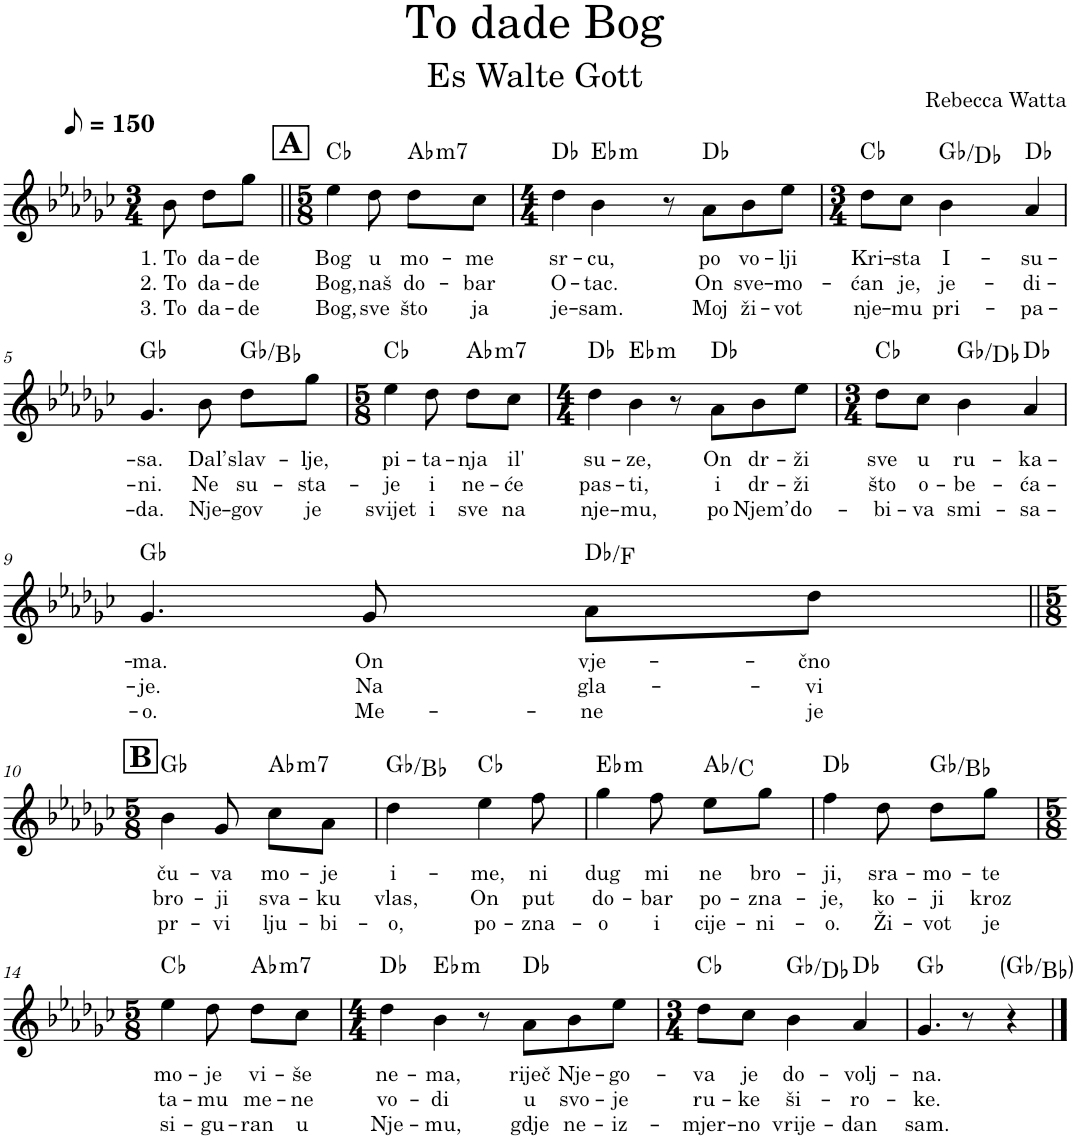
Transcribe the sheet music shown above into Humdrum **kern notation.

**kern	**text	**text	**text	**harte
*part1	*part1	*part1	*part1	*part1
*staff1	*staff1	*staff1	*staff1	*
*I"Piano, melodija	*	*	*	*
*I'Pno.	*	*	*	*
*clefG2	*	*	*	*
*k[b-e-a-d-g-c-]	*	*	*	*
*M3/4	*	*	*	*
*MM75	*	*	*	*
=1	=1	=1	=1	=1
!	!LO:LY:b	!LO:LY:b	!LO:LY:b	!
8b-\	1. To	2. To	3. To	.
!	!LO:LY:b	!LO:LY:b	!LO:LY:b	!
8dd-\L	da-	da-	da-	.
!	!LO:LY:b	!LO:LY:b	!LO:LY:b	!
8gg-\J	-de	-de	-de	.
!!LO:REH:place=s1:a:B:cj:fs=14:t=A
=2||	=2||	=2||	=2||	=2||
*M5/8	*	*	*	*
!	!LO:LY:b	!LO:LY:b	!LO:LY:b	!
4ee-\	Bog	Bog,	Bog,	Cb:maj
!	!LO:LY:b	!LO:LY:b	!LO:LY:b	!
8dd-\	u	naš	sve	.
!	!LO:LY:b	!LO:LY:b	!LO:LY:b	!LO:H:kt=m7
8dd-\L	mo-	do-	što	Ab:min7
!	!LO:LY:b	!LO:LY:b	!LO:LY:b	!LO:H:kt=N.C.
8cc-\J	-me	-bar	ja	N
=3	=3	=3	=3	=3
*M4/4	*	*	*	*
!	!LO:LY:b	!LO:LY:b	!LO:LY:b	!
4dd-\	sr-	O-	je-	Db:maj
!	!LO:LY:b	!LO:LY:b	!LO:LY:b	!LO:H:n=1:kt=m
!	!	!	!	!LO:H:n=2:kt=N.C.
4b-\	-cu,	-tac.	-sam.	Eb:min N
8r	.	.	.	.
!	!LO:LY:b	!LO:LY:b	!LO:LY:b	!
8a-\L	po	On	Moj	Db:maj
!	!LO:LY:b	!LO:LY:b	!LO:LY:b	!
8b-\	vo-	sve-	ži-	.
!	!LO:LY:b	!LO:LY:b	!LO:LY:b	!LO:H:kt=N.C.
8ee-\J	-lji	-mo-	-vot	N
=4	=4	=4	=4	=4
*M3/4	*	*	*	*
!	!LO:LY:b	!LO:LY:b	!LO:LY:b	!
8dd-\L	Kri-	-ćan	nje-	Cb:maj
!	!LO:LY:b	!LO:LY:b	!LO:LY:b	!
8cc-\J	-sta	je,	-mu	.
!	!LO:LY:b	!LO:LY:b	!LO:LY:b	!LO:H:n=2:kt=N.C.
4b-\	I-	je-	pri-	Gb:maj/5 N
!	!LO:LY:b	!LO:LY:b	!LO:LY:b	!
4a-/	-su-	-di-	-pa-	Db:maj
!!LO:LB:g=z
=5	=5	=5	=5	=5
!	!LO:LY:b	!LO:LY:b	!LO:LY:b	!LO:H:n=2:kt=N.C.
4.g-/	-sa.	-ni.	-da.	Gb:maj N
!	!LO:LY:b	!LO:LY:b	!LO:LY:b	!
8b-\	Dal’	Ne	Nje-	.
!	!LO:LY:b	!LO:LY:b	!LO:LY:b	!
8dd-\L	slav-	su-	-gov	Gb:maj/3
!	!LO:LY:b	!LO:LY:b	!LO:LY:b	!LO:H:kt=N.C.
8gg-\J	-lje,	-sta-	je	N
=6	=6	=6	=6	=6
*M5/8	*	*	*	*
!	!LO:LY:b	!LO:LY:b	!LO:LY:b	!
4ee-\	pi-	-je	svijet	Cb:maj
!	!LO:LY:b	!LO:LY:b	!LO:LY:b	!
8dd-\	-ta-	i	i	.
!	!LO:LY:b	!LO:LY:b	!LO:LY:b	!LO:H:kt=m7
8dd-\L	-nja	ne-	sve	Ab:min7
!	!LO:LY:b	!LO:LY:b	!LO:LY:b	!
8cc-\J	il'	-će	na	.
=7	=7	=7	=7	=7
*M4/4	*	*	*	*
!	!LO:LY:b	!LO:LY:b	!LO:LY:b	!
4dd-\	su-	pas-	nje-	Db:maj
!	!LO:LY:b	!LO:LY:b	!LO:LY:b	!LO:H:kt=m
4b-\	-ze,	-ti,	-mu,	Eb:min
8r	.	.	.	.
!	!LO:LY:b	!LO:LY:b	!LO:LY:b	!
8a-\L	On	i	po	Db:maj
!	!LO:LY:b	!LO:LY:b	!LO:LY:b	!LO:H:kt=N.C.
8b-\	dr-	dr-	Njem’	N
!	!LO:LY:b	!LO:LY:b	!LO:LY:b	!
8ee-\J	-ži	-ži	do-	.
=8	=8	=8	=8	=8
*M3/4	*	*	*	*
!	!LO:LY:b	!LO:LY:b	!LO:LY:b	!
8dd-\L	sve	što	-bi-	Cb:maj
!	!LO:LY:b	!LO:LY:b	!LO:LY:b	!
8cc-\J	u	o-	-va	.
!	!LO:LY:b	!LO:LY:b	!LO:LY:b	!
4b-\	ru-	-be-	smi-	Gb:maj/5
!	!LO:LY:b	!LO:LY:b	!LO:LY:b	!
4a-/	-ka-	-ća-	-sa-	Db:maj
!!LO:LB:g=z
=9	=9	=9	=9	=9
!	!LO:LY:b	!LO:LY:b	!LO:LY:b	!
4.g-/	-ma.	-je.	-o.	Gb:maj
!	!LO:LY:b	!LO:LY:b	!LO:LY:b	!
8g-/	On	Na	Me-	.
!	!LO:LY:b	!LO:LY:b	!LO:LY:b	!
8a-\L	vje-	gla-	-ne	Db:maj/3
!	!LO:LY:b	!LO:LY:b	!LO:LY:b	!
8dd-\J	-čno	-vi	je	.
!!LO:LB:g=z
!!LO:REH:place=s1:a:B:cj:fs=14:t=B
=10||	=10||	=10||	=10||	=10||
*M5/8	*	*	*	*
!	!LO:LY:b	!LO:LY:b	!LO:LY:b	!
4b-\	ču-	bro-	pr-	Gb:maj
!	!LO:LY:b	!LO:LY:b	!LO:LY:b	!LO:H:kt=N.C.
8g-/	-va	-ji	-vi	N
!	!LO:LY:b	!LO:LY:b	!LO:LY:b	!LO:H:kt=m7
8cc-\L	mo-	sva-	lju-	Ab:min7
!	!LO:LY:b	!LO:LY:b	!LO:LY:b	!
8a-\J	-je	-ku	-bi-	.
=11	=11	=11	=11	=11
!	!LO:LY:b	!LO:LY:b	!LO:LY:b	!LO:H:n=2:kt=N.C.
4dd-\	i-	vlas,	-o,	Gb:maj/3 N
!	!LO:LY:b	!LO:LY:b	!LO:LY:b	!
4ee-\	-me,	On	po-	Cb:maj
!	!LO:LY:b	!LO:LY:b	!LO:LY:b	!
8ff\	ni	put	-zna-	.
=12	=12	=12	=12	=12
!	!LO:LY:b	!LO:LY:b	!LO:LY:b	!LO:H:kt=m
4gg-\	dug	do-	-o	Eb:min
!	!LO:LY:b	!LO:LY:b	!LO:LY:b	!
8ff\	mi	-bar	i	.
!	!LO:LY:b	!LO:LY:b	!LO:LY:b	!
8ee-\L	ne	po-	cije-	Ab:maj/3
!	!LO:LY:b	!LO:LY:b	!LO:LY:b	!LO:H:kt=N.C.
8gg-\J	bro-	-zna-	-ni-	N
=13	=13	=13	=13	=13
!	!LO:LY:b	!LO:LY:b	!LO:LY:b	!
4ff\	-ji,	-je,	-o.	Db:maj
!	!LO:LY:b	!LO:LY:b	!LO:LY:b	!
8dd-\	sra-	ko-	Ži-	.
!	!LO:LY:b	!LO:LY:b	!LO:LY:b	!
8dd-\L	-mo-	-ji	-vot	Gb:maj/3
!	!LO:LY:b	!LO:LY:b	!LO:LY:b	!
8gg-\J	-te	kroz	je	.
!!LO:LB:g=z
=14	=14	=14	=14	=14
*M5/8	*	*	*	*
!	!LO:LY:b	!LO:LY:b	!LO:LY:b	!
4ee-\	mo-	ta-	si-	Cb:maj
!	!LO:LY:b	!LO:LY:b	!LO:LY:b	!LO:H:kt=N.C.
8dd-\	-je	-mu	-gu-	N
!	!LO:LY:b	!LO:LY:b	!LO:LY:b	!LO:H:kt=m7
8dd-\L	vi-	me-	-ran	Ab:min7
!	!LO:LY:b	!LO:LY:b	!LO:LY:b	!
8cc-\J	-še	-ne	u	.
=15	=15	=15	=15	=15
*M4/4	*	*	*	*
!	!LO:LY:b	!LO:LY:b	!LO:LY:b	!LO:H:n=2:kt=N.C.
4dd-\	ne-	vo-	Nje-	Db:maj N
!	!LO:LY:b	!LO:LY:b	!LO:LY:b	!LO:H:kt=m
4b-\	-ma,	-di	-mu,	Eb:min
8r	.	.	.	.
!	!LO:LY:b	!LO:LY:b	!LO:LY:b	!
8a-\L	riječ	u	gdje	Db:maj
!	!LO:LY:b	!LO:LY:b	!LO:LY:b	!
8b-\	Nje-	svo-	ne-	.
!	!LO:LY:b	!LO:LY:b	!LO:LY:b	!
8ee-\J	-go-	-je	-iz-	.
=16	=16	=16	=16	=16
*M3/4	*	*	*	*
!	!LO:LY:b	!LO:LY:b	!LO:LY:b	!
8dd-\L	-va	ru-	-mjer-	Cb:maj
!	!LO:LY:b	!LO:LY:b	!LO:LY:b	!LO:H:kt=N.C.
8cc-\J	je	-ke	-no	N
!	!LO:LY:b	!LO:LY:b	!LO:LY:b	!
4b-\	do-	ši-	vrije-	Gb:maj/5
!	!LO:LY:b	!LO:LY:b	!LO:LY:b	!LO:H:n=2:kt=N.C.
4a-/	-volj-	-ro-	-dan	Db:maj N
=17	=17	=17	=17	=17
!	!LO:LY:b	!LO:LY:b	!LO:LY:b	!
4.g-/	-na.	-ke.	sam.	Gb:maj
!	!	!	!	!LO:H:kt=N.C.
8r	.	.	.	N
4r	.	.	.	Gb:maj/3
==	==	==	==	==
*-	*-	*-	*-	*-
